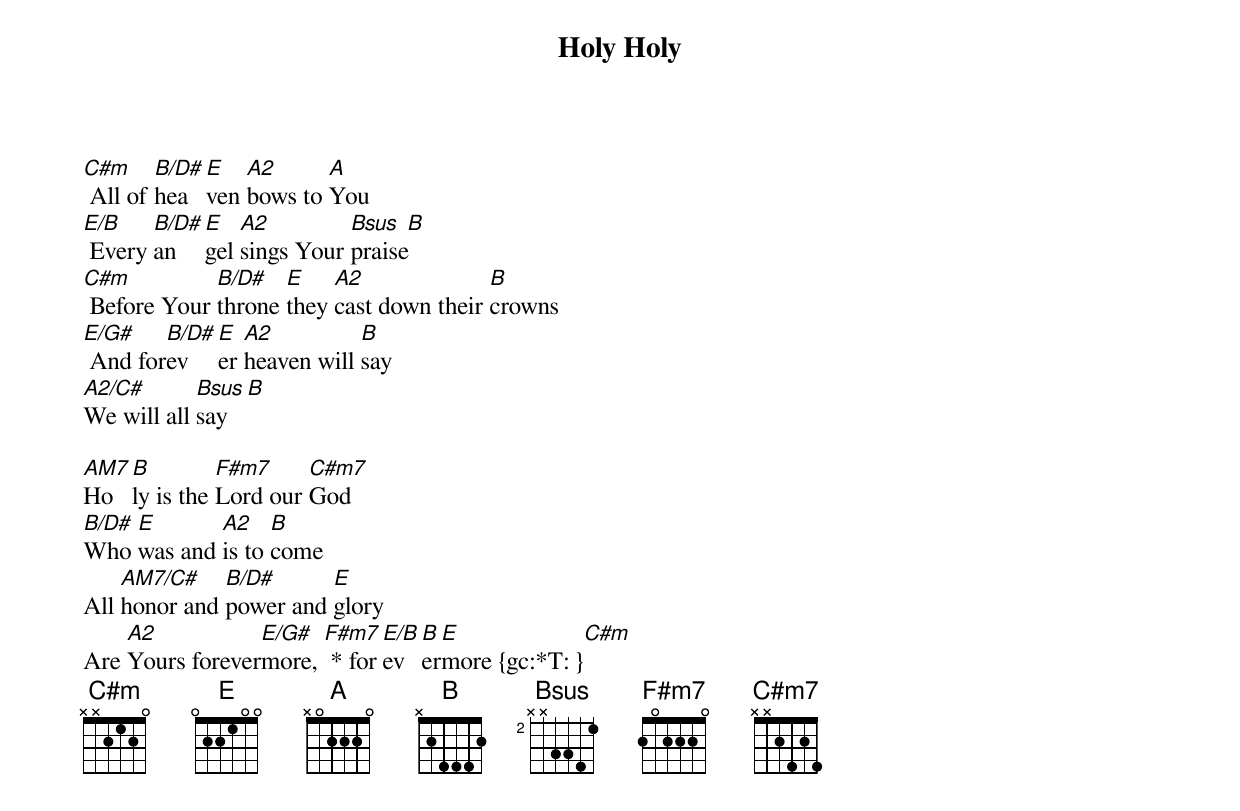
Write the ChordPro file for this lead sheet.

{title: Holy Holy}
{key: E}
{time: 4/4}
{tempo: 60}
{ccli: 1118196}
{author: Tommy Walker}
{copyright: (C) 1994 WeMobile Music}

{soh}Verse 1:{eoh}
[C#m] All of [B/D#]hea[E]ven [A2]bows to [A]You
[E/B] Every [B/D#]an[E]gel [A2]sings Your [Bsus  B]praise
[C#m] Before Your [B/D#]throne [E]they [A2]cast down their [B]crowns
[E/G#] And for[B/D#]ev[E]er [A2]heaven will [B]say
[A2/C#]We will all [Bsus]say [B]

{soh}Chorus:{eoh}
[AM7]Ho[B]ly is the [F#m7]Lord our [C#m7]God
[B/D#]Who [E]was and [A2]is to [B]come
All [AM7/C#]honor and [B/D#]power and [E]glory
Are [A2]Yours forever[E/G#]more, [F#m7] * for[E/B]ev[B]er[E]more {gc:*T: }[C#m]
